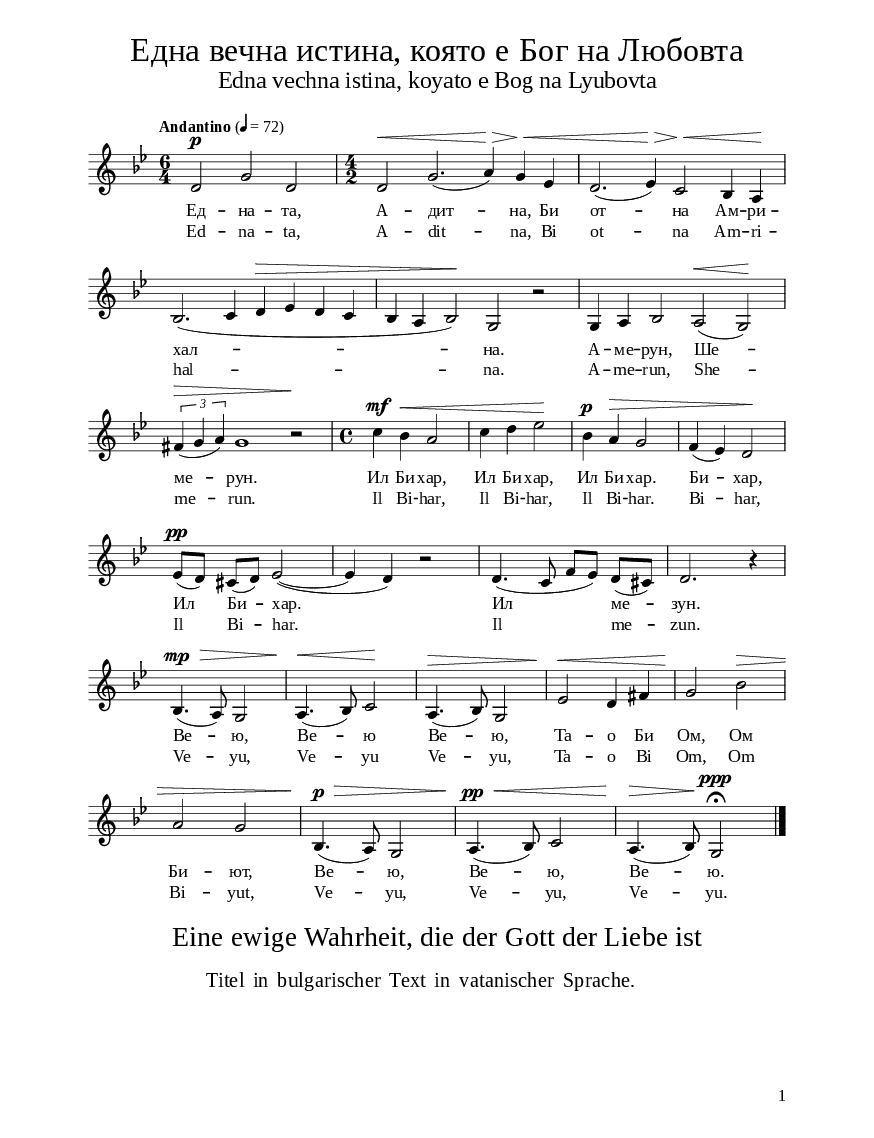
\version "2.24.1"

% include paper part and global functions
\include "include/globals.ily"

\bookpart {
  \label #'ref201
  \tocItem \markup "Една вечна истина... – Edna vechna istina..."
  \include "include/bookpart-paper.ily"
  \score {
    \include "include/score-layout.ily"

    \new Voice \relative c' {
      \clef treble
      \key g \minor
      \time 6/4
      \tempoFunc "Andantino" 4 "72"
      \autoBeamOff
      \autoBeamOff
      d2^\p  g2  d2 | % 2
      \time 4/2  | % 2
      d2^\<  g2. (  a4 ) \! \>  g4 \!
      \<  es4 | % 3
      d2. (  es4 ) \! \>  c2 \! \<
      bes4  a4\!  \break | % 4
      bes2. (\!  c4  d4^\>  es4
      d4  c4 | % 5
      bes4  a4  bes2 ) \!  g2 r2 | % 6
      g4  a4  bes2  a2 (^\<  g2\!
      ) \break | % 7
      \times 2/3  {
        fis'4 ( \!^\>  g4  a4 )
      }
      g1 r2 \! | % 8
      \time 4/4  | % 8
      c4^\mf  bes4^\<  a2 | % 9
      c4  d4  es2 \! |
      bes4 ^\p  a4^\>  g2 | % 11
      f4 (  es4 )  d2 \! \break | % 12
      es8 ( [ ^\pp  d8 ) ]  cis8 ( [  d8) ]  es2 ( ~ | % 13
      es4  d4 ) r2 | % 14
      d4. (  c8  f8 [  es8 ) ]  d8
      ( [  cis8 ) ] | % 15
      d2. r4 \break | % 16
      bes4. ( ^\mp^\>  a8 )  g2 | % 17
      a4. ( \! \<  bes8 )  c2 \! | % 18
      a4. ( ^\>  bes8 )  g2 | % 19
      es'2 \! ^\<  d4  fis4 |
      g2 \!  bes2 ^\> \break | % 21
      a2  g2 | % 22
      bes,4. ( \! \p \>  a8 )  g2 | % 23
      a4. ( \! \pp \<  bes8 )  c2 | % 24
      a4. ( \! \>  bes8 ) \!  g2 ^\fermata ^\ppp
      \bar "|."
    }
    \addlyrics {
      Ед -- на -- та, А -- дит -- на,
      Би от -- на Ам -- ри -- хал --
      на. А -- ме -- рун, Ше -- ме --  рун.
      Ил Би -- хар, Ил Би -- хар, Ил Би
      -- хар. Би -- хар, Ил  Би --
      хар.   Ил    ме  --
      зун. Ве -- ю, Ве -- ю Ве -- ю, Та -- о Би Ом, Ом Би --
      ют, Ве -- ю, Ве -- ю, Ве --
      ю.}
      \addlyrics {
        Ed -- na -- ta, A -- dit -- na,
        Bi ot -- na Am -- ri -- hal --
        na. A -- me -- run, She -- me --  run.
        Il Bi -- har, Il Bi -- har, Il Bi
        -- har. Bi -- har, Il  Bi --
        har.   Il    me  --
        zun. Ve -- yu, Ve -- yu Ve -- yu, Ta -- o Bi Om, Om Bi --
        yut, Ve -- yu, Ve -- yu, Ve --
        yu.}

        \header {
          title = \titleFunc "Една вечна истина, която е Бог на Любовта" "Edna vechna istina, koyato e Bog na Lyubovta"
        }

        \midi{}

      } % score

      % include foreign translation(s) of the song
      \version "2.24.2"

\markup \fill-line { \fontsize #deTitleFontSize "Eine ewige Wahrheit, die der Gott der Liebe ist" }
\markup \null
\markup \null
\markup \fontsize #deCoupletFontSize {
  \hspace #10
  \override #`(baseline-skip . ,deCoupletBaselineSkip)

  \column {

  \line { " " Titel in bulgarischer Text in vatanischer Sprache.}

  }
}

    } % bookpart

    % Più mosso
    %
